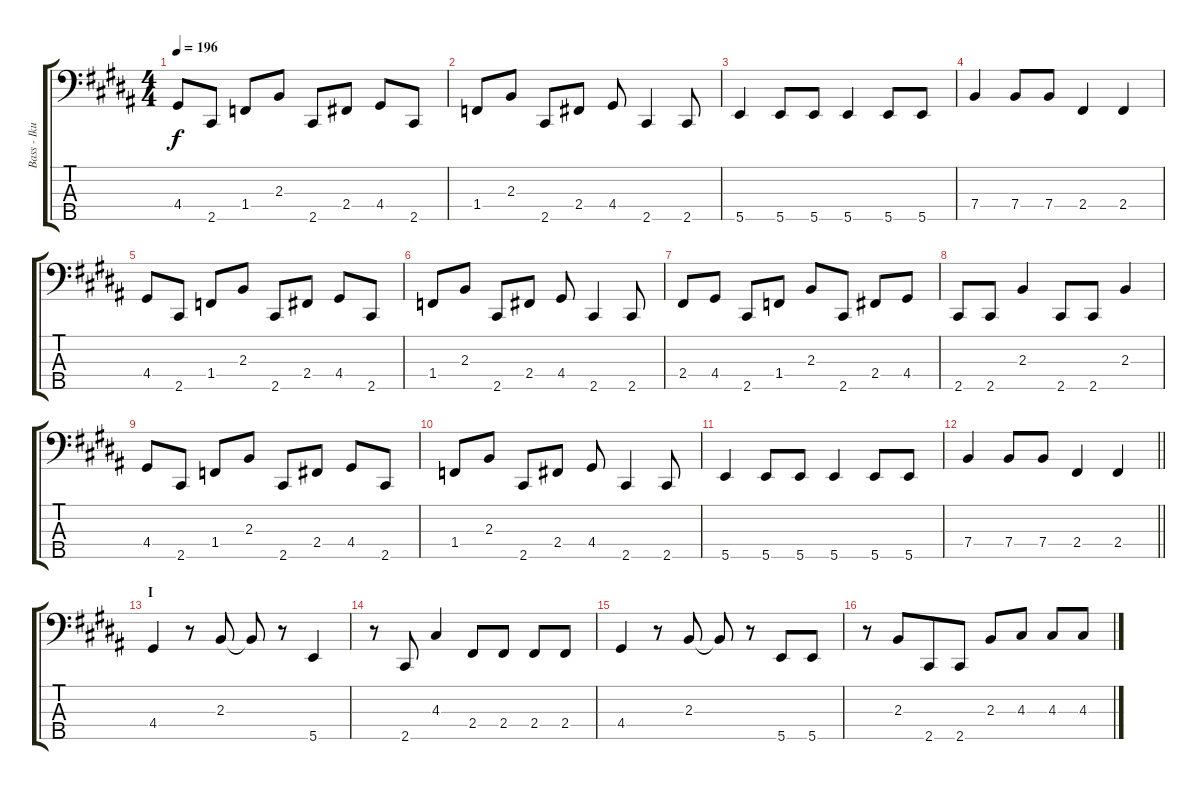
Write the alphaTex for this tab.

\track ("Bass - Ikuo" "Bass - Iku") {instrument electricbasspick}
\staff {score tabs}
\tuning (G2 D2 A1 E1 B0) {hide}
\ts (4 4)
\tempo 196
\clef f4
\ks b
4.4.8{dy f} 2.5.8 1.4.8 2.3.8 2.5.8 2.4.8 4.4.8 2.5.8 |
1.4.8 2.3.8 2.5.8 2.4.8 4.4.8 2.5.4 2.5.8 |
5.5.4 5.5.8 5.5.8 5.5.4 5.5.8 5.5.8 |
7.4.4 7.4.8 7.4.8 2.4.4 2.4.4 |
4.4.8 2.5.8 1.4.8 2.3.8 2.5.8 2.4.8 4.4.8 2.5.8 |
1.4.8 2.3.8 2.5.8 2.4.8 4.4.8 2.5.4 2.5.8 |
2.4.8 4.4.8 2.5.8 1.4.8 2.3.8 2.5.8 2.4.8 4.4.8 |
2.5.8 2.5.8 2.3.4 2.5.8 2.5.8 2.3.4 |
4.4.8 2.5.8 1.4.8 2.3.8 2.5.8 2.4.8 4.4.8 2.5.8 |
1.4.8 2.3.8 2.5.8 2.4.8 4.4.8 2.5.4 2.5.8 |
5.5.4 5.5.8 5.5.8 5.5.4 5.5.8 5.5.8 |
\barLineRight lightlight
7.4.4 7.4.8 7.4.8 2.4.4 2.4.4 |
\section ("" "I")
4.4.4 r.8 2.3.8 2.3{t}.8 r.8 5.5.4 |
r.8 2.5.8 4.3.4 2.4.8 2.4.8 2.4.8 2.4.8 |
4.4.4 r.8 2.3.8 2.3{t}.8 r.8 5.5.8 5.5.8 |
r.8 2.3.8{beam merge} 2.5.8 2.5.8 2.3.8 4.3.8 4.3.8 4.3.8
